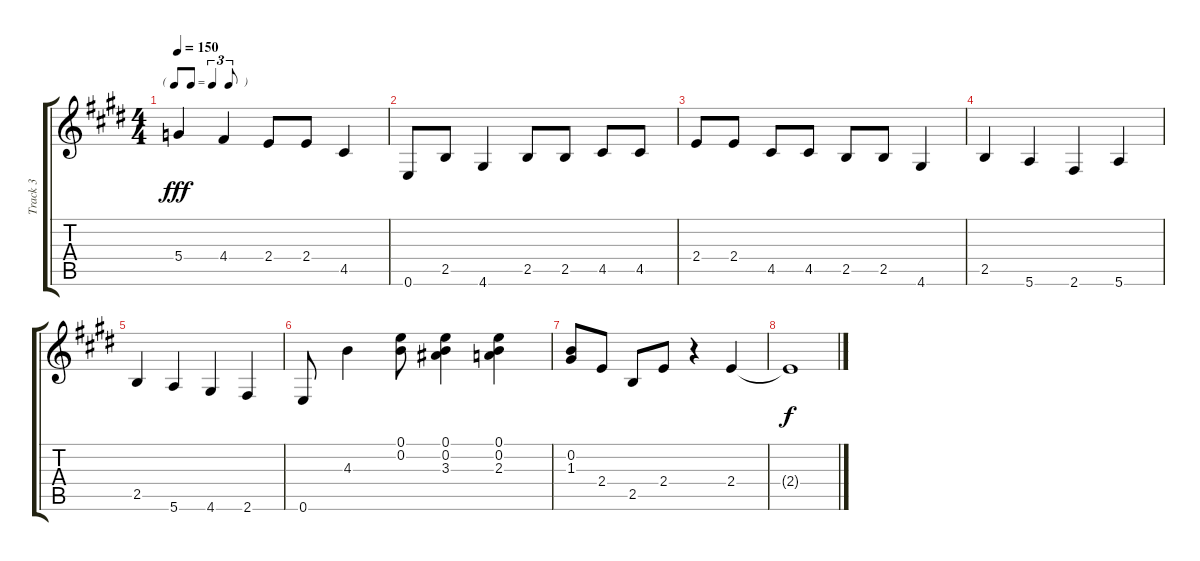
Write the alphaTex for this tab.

\track ("Track 3" "Track 3") {instrument electricguitarjazz}
\staff {score tabs}
\tuning (E4 B3 G3 D3 A2 E2) {hide}
\ts (4 4)
\tf triplet8th
\tempo 150
\clef g2
\ks e
5.4.4{dy fff} 4.4.4 2.4.8 2.4.8 4.5.4 |
0.6.8 2.5.8 4.6.4 2.5.8 2.5.8 4.5.8 4.5.8 |
2.4.8 2.4.8 4.5.8 4.5.8 2.5.8 2.5.8 4.6.4 |
2.5.4 5.6.4 2.6.4 5.6.4 |
2.5.4 5.6.4 4.6.4 2.6.4 |
0.6.8 4.3.4 (0.1 0.2).8 (0.1 0.2 3.3).4 (0.1 0.2 2.3).4 |
(0.2 1.3).8 2.4.8 2.5.8 2.4.8 r.4 2.4.4 |
2.4{t}.1{dy f}
